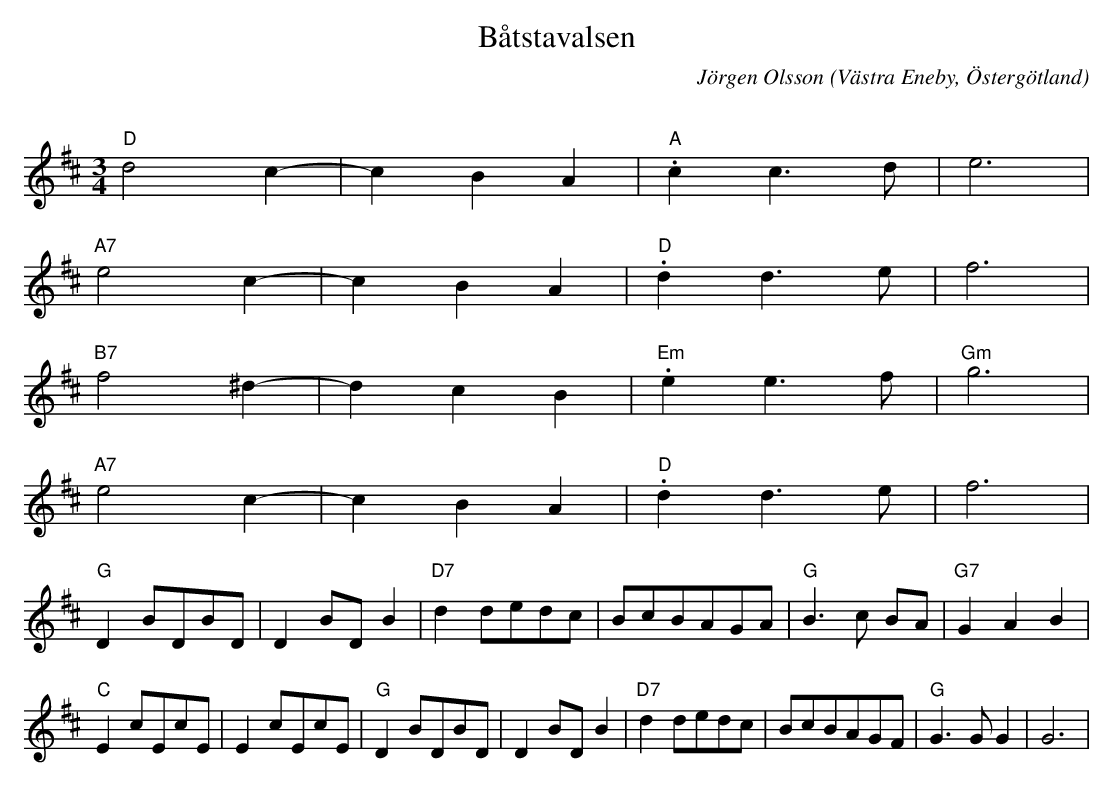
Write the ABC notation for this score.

X:1
T:Båtstavalsen
C:Jörgen Olsson
O:Västra Eneby, Östergötland
Q:160
M:3/4
L:1/8
K:D
"D"d4 c2-|c2B2A2 |"A".c2 c3 d|e6 |
"A7" e4 c2-|c2B2A2 |"D".d2 d3 e|f6 |
"B7"f4 ^d2-|d2c2B2 |"Em".e2 e3 f|"Gm"g6 |
"A7" e4 c2-|c2B2A2 |"D".d2 d3 e|f6 |
"G" D2 BDBD |D2 BD B2 |"D7"d2 dedc| BcBAGA|"G"B3 c BA|"G7" G2A2B2|
"C"E2 cEcE |E2 cEcE|"G" D2 BDBD |D2 BD B2 |"D7"d2 dedc| BcBAGF|"G" G3 G G2| G6 |
